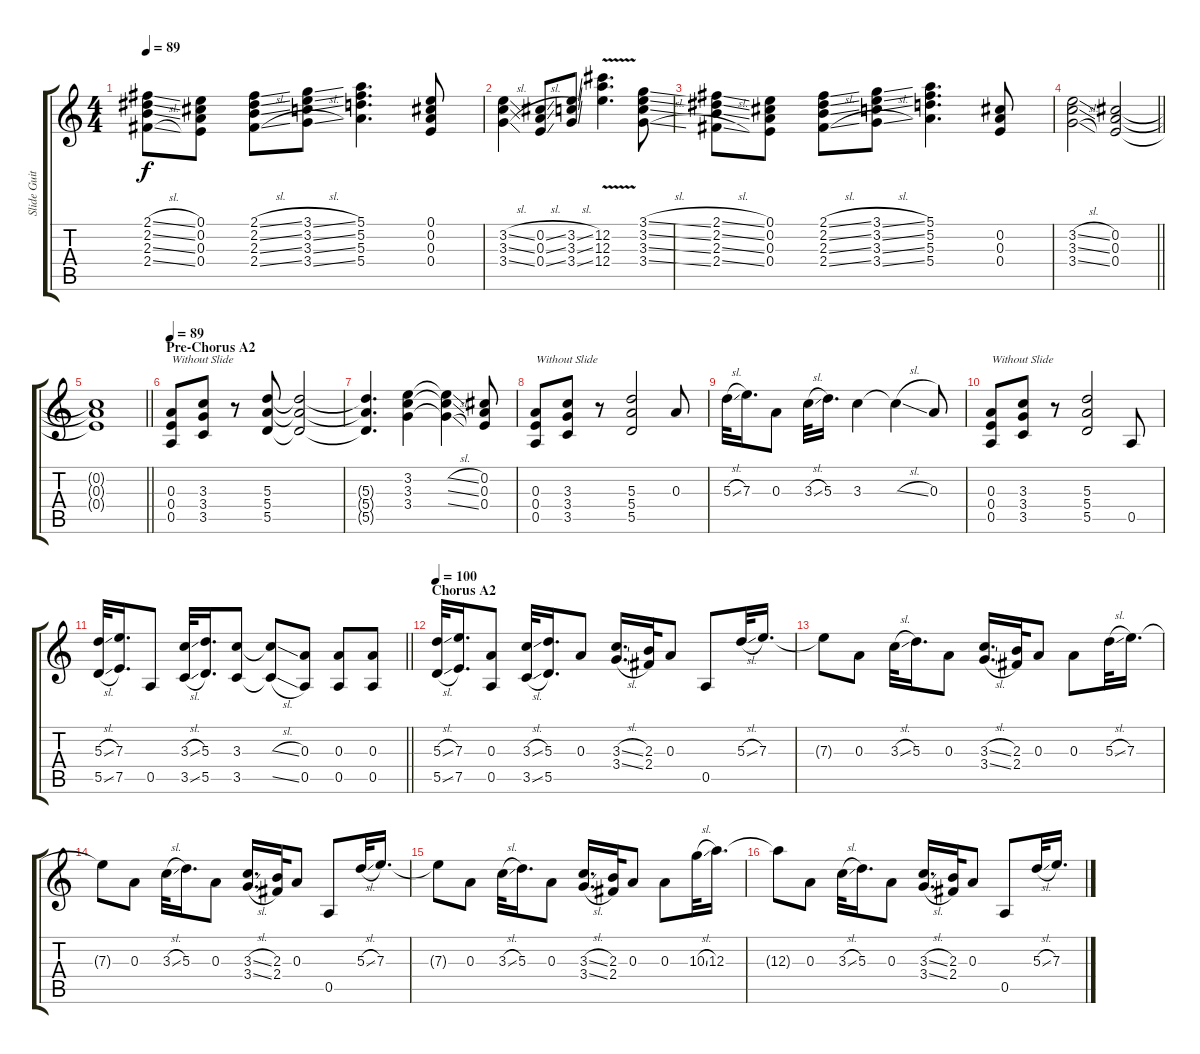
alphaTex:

\track ("Slide Guitar R" "Slide Guit") {instrument distortionguitar}
\staff {score tabs}
\tuning (E4 Db4 A3 E3 A2 E2) {hide}
\ts (4 4)
\tempo 89
\clef g2
\ks c
(2.1{sl} 2.2{sl} 2.3{sl} 2.4{sl}).8{dy f} (0.1 0.2 0.3 0.4).8 (2.1{sl} 2.2{sl} 2.3{sl} 2.4{sl}).8 (3.1{sl} 3.2{sl} 3.3{sl} 3.4{sl}).8 (5.1 5.2 5.3 5.4).4{d} (0.1 0.2 0.3 0.4).8 |
(3.2{sl} 3.3{sl} 3.4{sl}).4 (0.2{sl} 0.3{sl} 0.4{sl}).8 (3.2{sl} 3.3{sl} 3.4{sl}).8 (12.2{v} 12.3{v} 12.4{v}).4{d} (3.1{sl} 3.2{sl} 3.3{sl} 3.4{sl}).8 |
(2.1{sl} 2.2{sl} 2.3{sl} 2.4{sl}).8 (0.1 0.2 0.3 0.4).8 (2.1{sl} 2.2{sl} 2.3{sl} 2.4{sl}).8 (3.1{sl} 3.2{sl} 3.3{sl} 3.4{sl}).8 (5.1 5.2 5.3 5.4).4{d} (0.2 0.3 0.4).8 |
\barLineRight lightlight
(3.2{sl} 3.3{sl} 3.4{sl}).2 (0.2 0.3 0.4).2 |
\barLineRight lightlight
(0.2{t} 0.3{t} 0.4{t}).1 |
\section ("" "Pre-Chorus A2")
\tempo 89
(0.3 0.4 0.5).8{txt "Without Slide"} (3.3 3.4 3.5).8 r.8 (5.3 5.4 5.5).8 (5.3{t} 5.4{t} 5.5{t}).2 |
(5.3{t} 5.4{t} 5.5{t}).4{d} (3.2 3.3 3.4).4 (3.2{sl t} 3.3{sl t} 3.4{sl t}).4 (0.2 0.3 0.4).8 |
(0.3 0.4 0.5).8{txt "Without Slide"} (3.3 3.4 3.5).8 r.8 (5.3 5.4 5.5).2 0.3.8 |
5.3{sl}.32 7.3.16{d} 0.3.8 3.3{sl}.32 5.3.16{d} 3.3.4 3.3{sl t}.4 0.3.8 |
(0.3 0.4 0.5).8{txt "Without Slide"} (3.3 3.4 3.5).8 r.8 (5.3 5.4 5.5).2 0.5.8 |
\barLineRight lightlight
(5.3{sl} 5.5{sl}).32 (7.3 7.5).16{d} 0.5.8 (3.3{sl} 3.5{sl}).32 (5.3 5.5).16{d} (3.3 3.5).8 (3.3{sl t} 3.5{sl t}).8 (0.3 0.5).8 (0.3 0.5).8 (0.3 0.5).8 |
\section ("" "Chorus A2")
\tempo 100
(5.3{sl} 5.5{sl}).32 (7.3 7.5).16{d} (0.3 0.5).8 (3.3{sl} 3.5{sl}).32 (5.3 5.5).16{d} 0.3.8 (3.3{sl} 3.4{sl}).16{d} (2.3 2.4).32 0.3.8 0.5.8 5.3{sl}.32 7.3.16{d} |
7.3{t}.8 0.3.8 3.3{sl}.32 5.3.16{d} 0.3.8 (3.3{sl} 3.4{sl}).16{d} (2.3 2.4).32 0.3.8 0.3.8 5.3{sl}.32 7.3.16{d} |
7.3{t}.8 0.3.8 3.3{sl}.32 5.3.16{d} 0.3.8 (3.3{sl} 3.4{sl}).16{d} (2.3 2.4).32 0.3.8 0.5.8 5.3{sl}.32 7.3.16{d} |
7.3{t}.8 0.3.8 3.3{sl}.32 5.3.16{d} 0.3.8 (3.3{sl} 3.4{sl}).16{d} (2.3 2.4).32 0.3.8 0.3.8 10.3{sl}.32 12.3.16{d} |
12.3{t}.8 0.3.8 3.3{sl}.32 5.3.16{d} 0.3.8 (3.3{sl} 3.4{sl}).16{d} (2.3 2.4).32 0.3.8 0.5.8 5.3{sl}.32 7.3.16{d}
